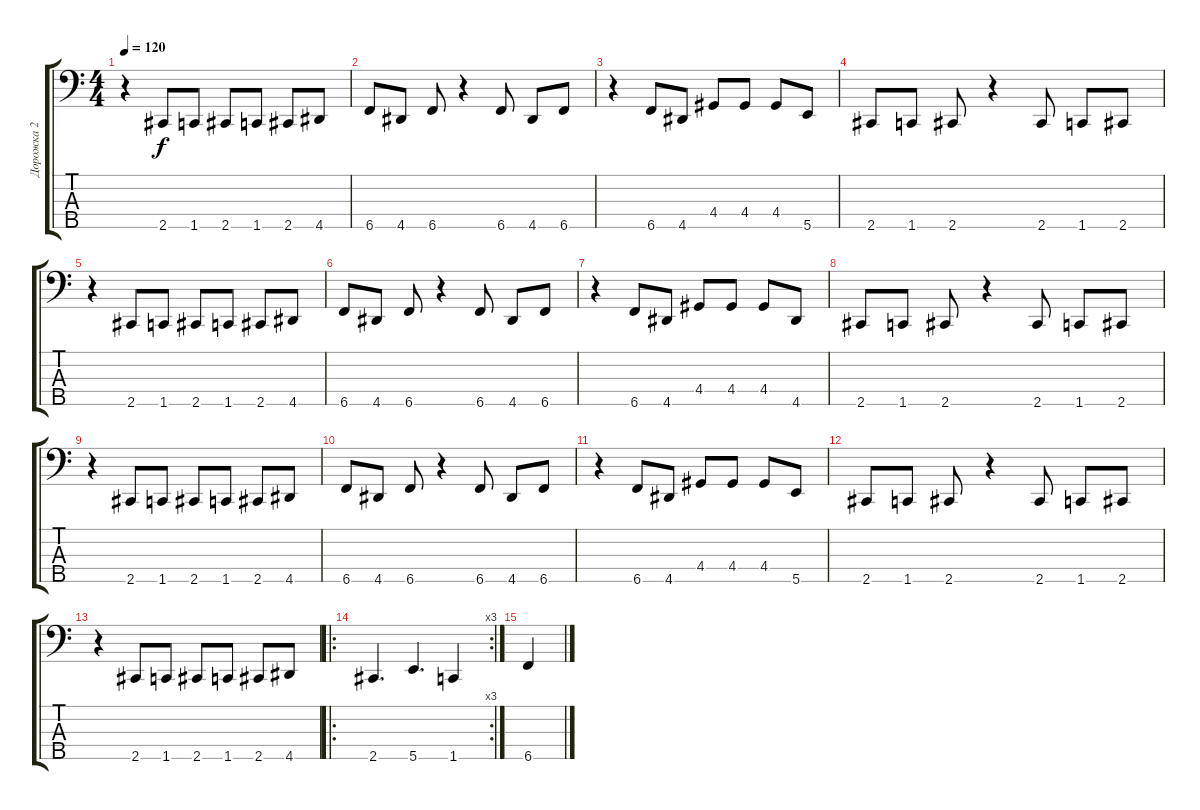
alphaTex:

\track ("Дорожка 2" "Дорожка 2") {instrument electricbassfinger}
\staff {score tabs}
\tuning (G2 D2 A1 E1 B0) {hide}
\ts (4 4)
\tempo 120
\clef f4
\ks c
r.4{dy f} 2.5.8 1.5.8 2.5.8 1.5.8 2.5.8 4.5.8 |
6.5.8 4.5.8 6.5.8 r.4 6.5.8 4.5.8 6.5.8 |
r.4 6.5.8 4.5.8 4.4.8 4.4.8 4.4.8 5.5.8 |
2.5.8 1.5.8 2.5.8 r.4 2.5.8 1.5.8 2.5.8 |
r.4 2.5.8 1.5.8 2.5.8 1.5.8 2.5.8 4.5.8 |
6.5.8 4.5.8 6.5.8 r.4 6.5.8 4.5.8 6.5.8 |
r.4 6.5.8 4.5.8 4.4.8 4.4.8 4.4.8 4.5.8 |
2.5.8 1.5.8 2.5.8 r.4 2.5.8 1.5.8 2.5.8 |
r.4 2.5.8 1.5.8 2.5.8 1.5.8 2.5.8 4.5.8 |
6.5.8 4.5.8 6.5.8 r.4 6.5.8 4.5.8 6.5.8 |
r.4 6.5.8 4.5.8 4.4.8 4.4.8 4.4.8 5.5.8 |
2.5.8 1.5.8 2.5.8 r.4 2.5.8 1.5.8 2.5.8 |
r.4 2.5.8 1.5.8 2.5.8 1.5.8 2.5.8 4.5.8 |
\ro
\rc 3
2.5.4{d} 5.5.4{d} 1.5.4 |
6.5.4
